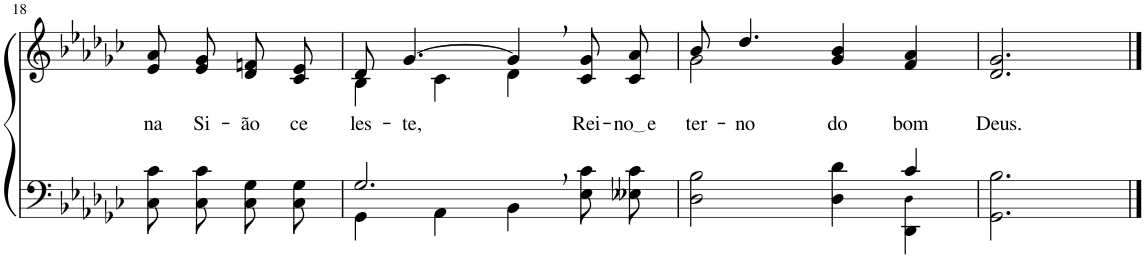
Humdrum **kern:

**kern	**kern	**text
*part2	*part1	*part1
*staff2	*staff1	*staff1
*I"Parte III e IV	*I"Parte I e II	*
!!LO:PB:g=z
*clefF4	*clefG2	*
*Trd-1c-2	*Trd-1c-2	*
*k[b-e-a-d-g-c-]	*k[b-e-a-d-g-c-]	*
*M4/4	*M4/4	*
=18	=18	=18
!	!	!LO:LY:b
8C-\ 8c-\L	8e-/ 8a-/L	na
!	!	!LO:LY:b
8C-\ 8c-\J	8e-/ 8g-/J	Si-
!	!	!LO:LY:b
8C-\ 8G-\L	8d-/ 8fn/L	-ão
!	!	!LO:LY:b
8C-\ 8G-\J	8c-/ 8e-/J	ce-
=19	=19	=19
*^	*^	*
!	!	!	!	!LO:LY:b
2.G-,/	4GG-\	8d-/	4B-\	-les-
!	!	!	!	!LO:LY:b
.	.	[4.g-/	.	-te,
.	4AA-\	.	4c-\	.
.	4BB-\	4g-,/]	4d-\	.
!	!	!	!	!LO:LY:b
4ryy	8E-\ 8c-\L	8c-/ 8g-/L	4ryy	Rei-
!	!	!	!	!LO:LY:b
.	8E--X\ 8c-\J	8c-/ 8a-/J	.	no e
=20	=20	=20	=20	=20
!	!	!	!	!LO:LY:b
2D-\ 2B-\	2.ryy	8b-/	2g-\	-ter-
!	!	!	!	!LO:LY:b
.	.	4.dd-/	.	-no
!	!	!	!	!LO:LY:b
4D-\ 4d-\	.	4g-/ 4b-/	2ryy	do
!	!	!	!	!LO:LY:b
4c-/	4DD-\ 4D-!\	4f/ 4a-/	.	bom
*	*	*v	*v	*
=21	=21	=21	=21
!	!	!	!LO:LY:b
*v	*v	*	*
2.GG-\ 2.B-\	2.d-/ 2.g-/	Deus.
==	==	==
*-	*-	*-
